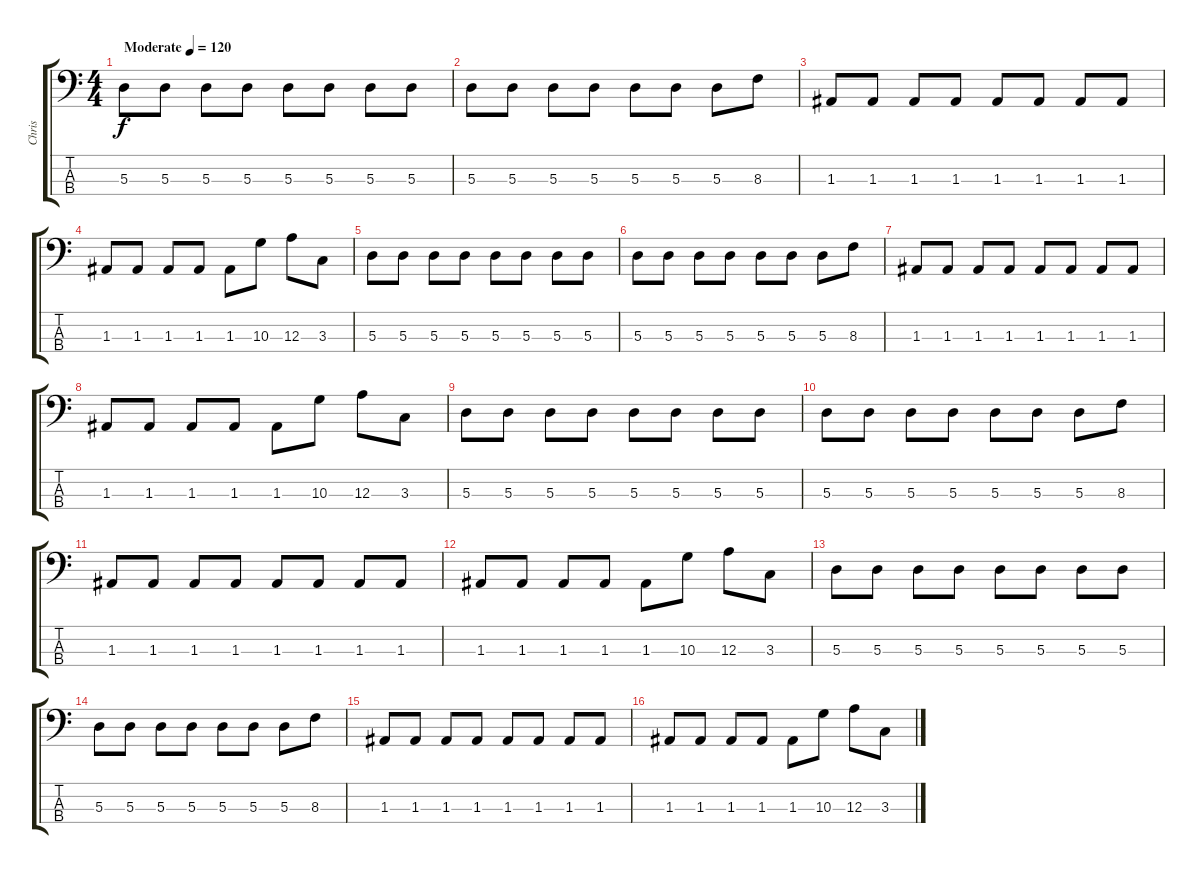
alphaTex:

\track ("Chris" "Chris") {instrument electricbasspick}
\staff {score tabs}
\tuning (G2 D2 A1 E1) {hide}
\ts (4 4)
\tempo (120 "Moderate")
\clef f4
\ks c
5.3.8{dy f instrument electricbasspick} 5.3.8 5.3.8 5.3.8 5.3.8 5.3.8 5.3.8 5.3.8 |
5.3.8 5.3.8 5.3.8 5.3.8 5.3.8 5.3.8 5.3.8 8.3.8 |
1.3.8 1.3.8 1.3.8 1.3.8 1.3.8 1.3.8 1.3.8 1.3.8 |
1.3.8 1.3.8 1.3.8 1.3.8 1.3.8 10.3.8 12.3.8 3.3.8 |
5.3.8 5.3.8 5.3.8 5.3.8 5.3.8 5.3.8 5.3.8 5.3.8 |
5.3.8 5.3.8 5.3.8 5.3.8 5.3.8 5.3.8 5.3.8 8.3.8 |
1.3.8 1.3.8 1.3.8 1.3.8 1.3.8 1.3.8 1.3.8 1.3.8 |
1.3.8 1.3.8 1.3.8 1.3.8 1.3.8 10.3.8 12.3.8 3.3.8 |
5.3.8 5.3.8 5.3.8 5.3.8 5.3.8 5.3.8 5.3.8 5.3.8 |
5.3.8 5.3.8 5.3.8 5.3.8 5.3.8 5.3.8 5.3.8 8.3.8 |
1.3.8 1.3.8 1.3.8 1.3.8 1.3.8 1.3.8 1.3.8 1.3.8 |
1.3.8 1.3.8 1.3.8 1.3.8 1.3.8 10.3.8 12.3.8 3.3.8 |
5.3.8 5.3.8 5.3.8 5.3.8 5.3.8 5.3.8 5.3.8 5.3.8 |
5.3.8 5.3.8 5.3.8 5.3.8 5.3.8 5.3.8 5.3.8 8.3.8 |
1.3.8 1.3.8 1.3.8 1.3.8 1.3.8 1.3.8 1.3.8 1.3.8 |
1.3.8 1.3.8 1.3.8 1.3.8 1.3.8 10.3.8 12.3.8 3.3.8
